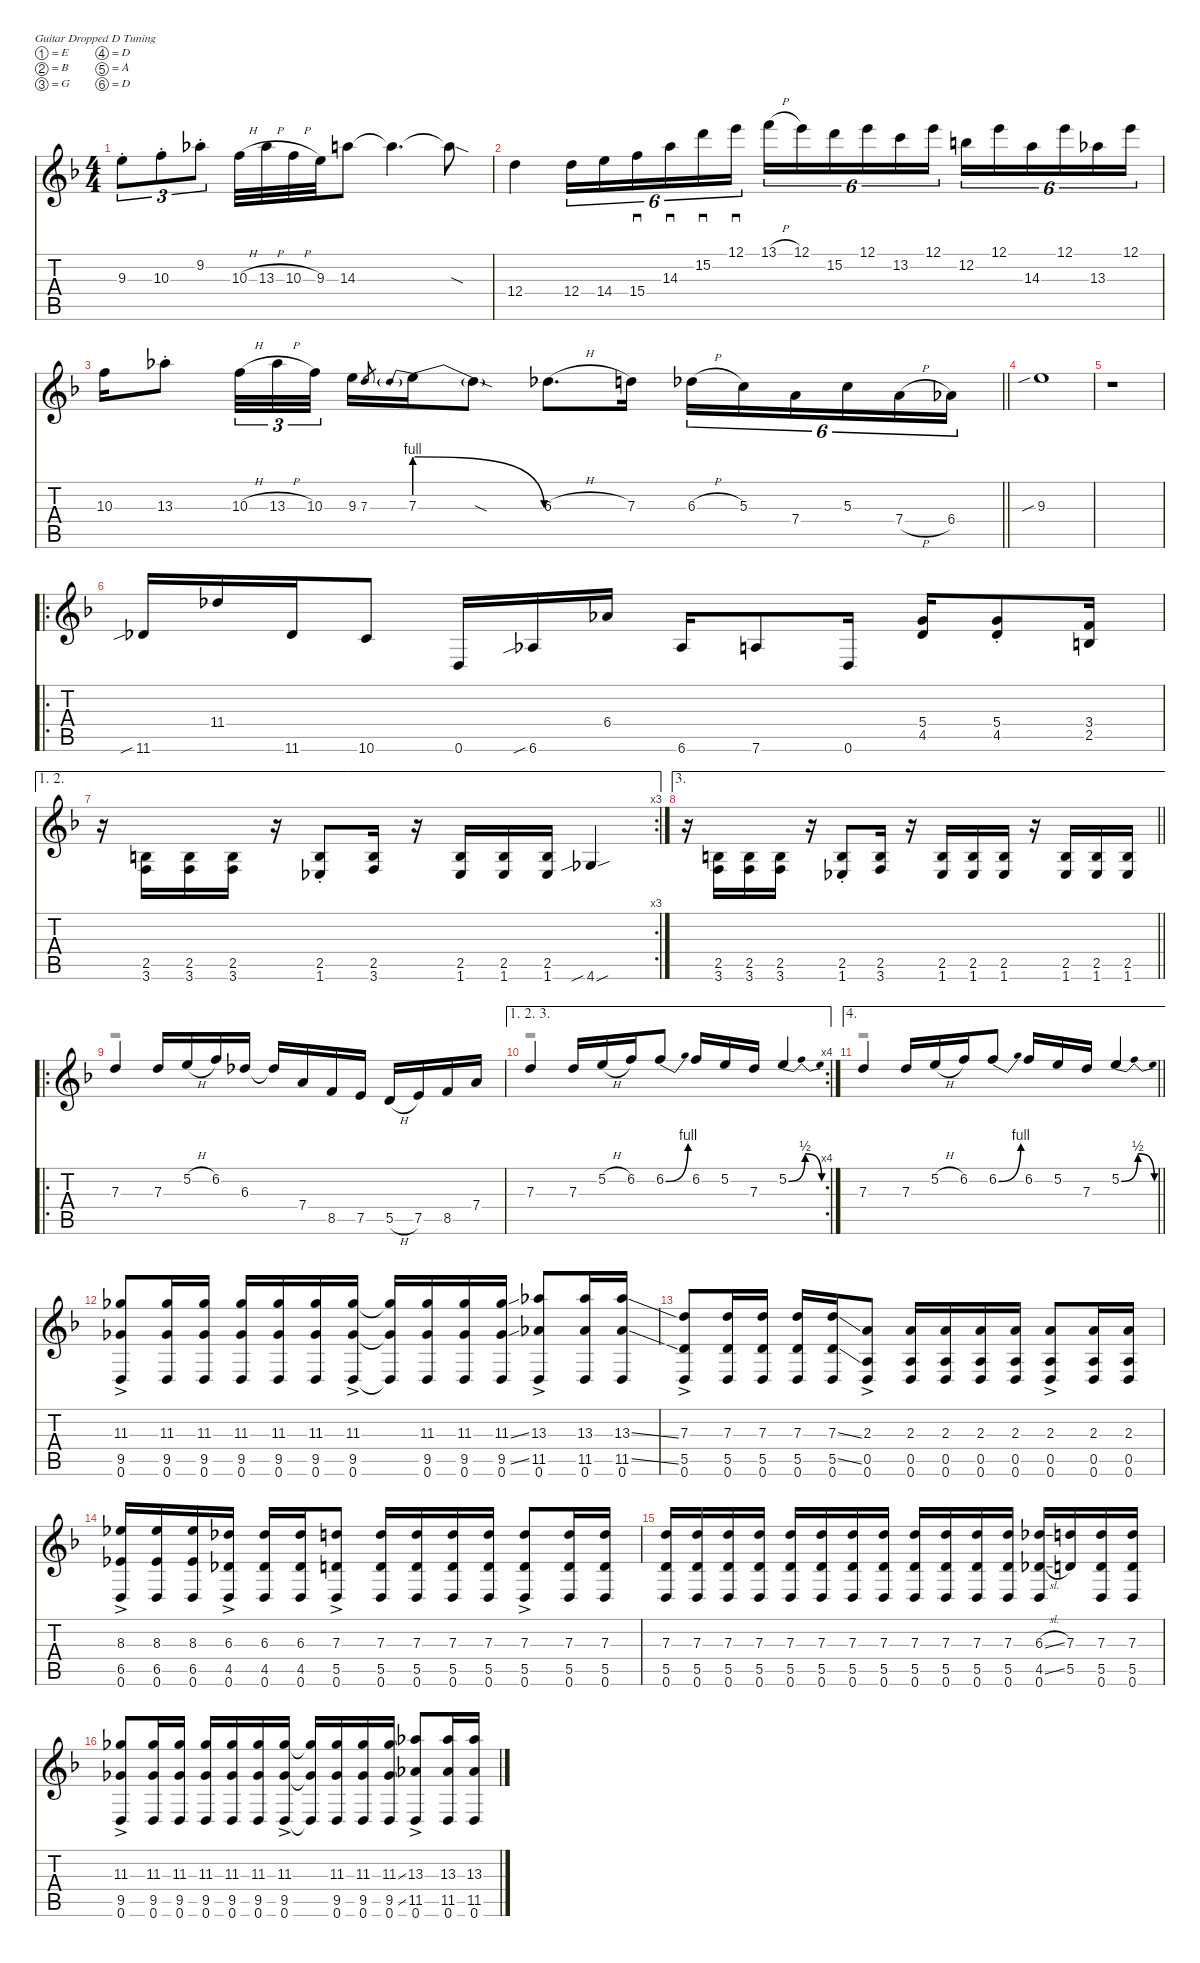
\defaultSystemsLayout 4
\hideDynamics
\bracketExtendMode nobrackets
\singleTrackTrackNamePolicy hidden
\multiTrackTrackNamePolicy hidden
\otherSystemsTrackNameOrientation horizontal
\track ("Guitar 1" "Guitar 1") {defaultSystemsLayout 4 mute instrument distortionguitar}
\staff {score tabs}
\tuning (E4 B3 G3 D3 A2 D2)
\voice
\ts (4 4)
\tempo (85 hide)
\clef g2
\ks dminor
9.3{st acc forcenatural}.8{tu (3 2) dy fff beam Down} 10.3{st acc forcenatural}.8{tu (3 2) beam Down} 9.2{st acc b}.8{tu (3 2) beam Down} 10.3{h acc forcenatural}.32{beam Down} 13.3{h acc b}.32{beam Down} 10.3{h acc forcenatural}.32{beam Down} 9.3{acc forcenatural}.32{beam Down} 14.3{acc forcenatural}.8{beam Down} 14.3{t acc forcenatural}.4{d dy f beam Down} 14.3{sod t acc forcenatural}.8{dy fff beam Down} |
\tempo (84 hide)
12.4{acc forcenatural}.4{beam Down} 12.4{acc forcenatural}.16{tu (6 4) beam Down} 14.4{acc forcenatural}.16{tu (6 4) beam Down} 15.4{acc forcenatural}.16{sd tu (6 4) beam Down} 14.3{acc forcenatural}.16{sd tu (6 4) beam Down} 15.2{acc forcenatural}.16{sd tu (6 4) beam Down} 12.1{acc forcenatural}.16{sd tu (6 4) beam Down} 13.1{h acc forcenatural}.16{tu (6 4) beam Down} 12.1{acc forcenatural}.16{tu (6 4) beam Down} 15.2{acc forcenatural}.16{tu (6 4) beam Down} 12.1{acc forcenatural}.16{tu (6 4) beam Down} 13.2{acc forcenatural}.16{tu (6 4) beam Down} 12.1{acc forcenatural}.16{tu (6 4) beam Down} 12.2{acc forcenatural}.16{tu (6 4) beam Down} 12.1{acc forcenatural}.16{tu (6 4) beam Down} 14.3{acc forcenatural}.16{tu (6 4) beam Down} 12.1{acc forcenatural}.16{tu (6 4) beam Down} 13.3{acc b}.16{tu (6 4) beam Down} 12.1{acc forcenatural}.16{tu (6 4) beam Down} |
\tempo (85 hide)
\barLineRight lightlight
10.3{acc forcenatural}.16{beam Down} 13.3{st acc b}.8{beam Down} 10.3{h acc forcenatural}.32{tu (3 2) beam Down} 13.3{h acc b}.32{tu (3 2) beam Down} 10.3{acc forcenatural}.32{tu (3 2) beam Down} 9.3{acc forcenatural}.16{beam Down} 7.3{acc forcenatural}.8{gr dy ff beam Up} 7.3{be (prebendrelease 0 4 60 0)}.16{dy fff beam Down} 7.3{sod t acc forcenatural}.8{beam Down} 6.3{h acc b}.8{d beam Down} 7.3{acc forcenatural}.16{beam Down} 6.3{h acc b}.16{tu (6 4) beam Down} 5.3{acc forcenatural}.16{tu (6 4) beam Down} 7.4{acc forcenatural}.16{tu (6 4) beam Down} 5.3{acc forcenatural}.16{tu (6 4) beam Down} 7.4{h acc forcenatural}.16{tu (6 4) beam Down} 6.4{acc b}.16{tu (6 4) beam Down} |
\tempo (84 hide)
9.3{sib acc forcenatural}.1{beam Down} |
\tempo (85 0.00625 hide)
r.1{beam Down} |
\ro
\tempo (84 0.00625 hide)
11.6{sib acc b}.16{beam Up} 11.4{acc b}.16{beam Up} 11.6{acc b}.16{beam Up} 10.6{acc forcenatural}.8{beam Up} 0.6{acc forcenatural}.16{beam Up} 6.6{sib acc b}.16{beam Up} 6.4{acc b}.16{beam Up} 6.6{acc b}.16{beam Up} 7.6{acc forcenatural}.8{beam Up} 0.6{acc forcenatural}.16{beam Up} (5.4{acc forcenatural} 4.5{acc b}).16{beam Up} (5.4{st acc forcenatural} 4.5{st acc b}).8{beam Up} (3.4{acc forcenatural} 2.5{acc forcenatural}).16{beam Up} |
\ae (1 2)
\rc 3
\tempo (85 hide)
r.16{beam Down} (2.5{acc forcenatural} 3.6{acc forcenatural}).16{beam Up} (2.5{acc forcenatural} 3.6{acc forcenatural}).16{beam Up} (2.5{acc forcenatural} 3.6{acc forcenatural}).16{beam Up} r.16{beam Up} (2.5{st acc forcenatural} 1.6{st acc b}).8{beam Up} (2.5{acc forcenatural} 3.6{acc forcenatural}).16{beam Up} r.16{beam Up} (2.5{acc forcenatural} 1.6{acc b}).16{beam Up} (2.5{acc forcenatural} 1.6{acc b}).16{beam Up} (2.5{acc forcenatural} 1.6{acc b}).16{beam Up} 4.6{sib sou acc b}.4{beam Up} |
\ae 3
\tempo (84 hide)
\barLineRight lightlight
r.16{beam Down} (2.5{acc forcenatural} 3.6{acc forcenatural}).16{beam Up} (2.5{acc forcenatural} 3.6{acc forcenatural}).16{beam Up} (2.5{acc forcenatural} 3.6{acc forcenatural}).16{beam Up} r.16{beam Up} (2.5{st acc forcenatural} 1.6{st acc b}).8{beam Up} (2.5{acc forcenatural} 3.6{acc forcenatural}).16{beam Up} r.16{beam Up} (2.5{acc forcenatural} 1.6{acc b}).16{beam Up} (2.5{acc forcenatural} 1.6{acc b}).16{beam Up} (2.5{acc forcenatural} 1.6{acc b}).16{beam Up} r.16{beam Up} (2.5{acc forcenatural} 1.6{acc b}).16{beam Up} (2.5{acc forcenatural} 1.6{acc b}).16{beam Up} (2.5{acc forcenatural} 1.6{acc b}).16{beam Up} |
\ro
\tempo (85 hide)
7.3{acc forcenatural}.4{dy ff beam Up} 7.3{acc forcenatural}.16{beam Up} 5.2{h acc forcenatural}.16{beam Up} 6.2{acc forcenatural}.16{beam Up} 6.3{acc b}.16{beam Up} 6.3{t acc b}.16{beam Up} 7.4{acc forcenatural}.16{beam Up} 8.5{acc forcenatural}.16{beam Up} 7.5{acc forcenatural}.16{beam Up} 5.5{h acc forcenatural}.16{beam Up} 7.5{acc forcenatural}.16{beam Up} 8.5{acc forcenatural}.16{beam Up} 7.4{acc forcenatural}.16{beam Up} |
\ae (1 2 3)
\rc 4
\tempo (84 0.00625 hide)
7.3{acc forcenatural}.4{beam Up} 7.3{acc forcenatural}.16{beam Up} 5.2{h acc forcenatural}.16{beam Up} 6.2{acc forcenatural}.16{beam Up} 6.2{be (bend 6 0 14.399999999999999 4) acc forcenatural}.8{beam Up} 6.2{acc forcenatural}.16{beam Up} 5.2{acc forcenatural}.16{beam Up} 7.3{acc forcenatural}.16{beam Up} 5.2{be (bendrelease 11.4 0 18 2 31.2 2 40.199999999999996 0) acc forcenatural}.4{dy f beam Up} |
\ae 4
\tempo (85 hide)
\barLineRight lightlight
7.3{acc forcenatural}.4{dy ff beam Up} 7.3{acc forcenatural}.16{beam Up} 5.2{h acc forcenatural}.16{beam Up} 6.2{acc forcenatural}.16{beam Up} 6.2{be (bend 6 0 14.399999999999999 4) acc forcenatural}.8{beam Up} 6.2{acc forcenatural}.16{beam Up} 5.2{acc forcenatural}.16{beam Up} 7.3{acc forcenatural}.16{beam Up} 5.2{be (bendrelease 11.4 0 18 2 31.2 2 40.199999999999996 0) acc forcenatural}.4{dy f beam Up} |
\tempo (84 hide)
(11.3{ac acc b} 9.5{ac acc b} 0.6{ac acc forcenatural}).8{beam Up} (11.3{acc b} 9.5{acc b} 0.6{acc forcenatural}).16{beam Up} (11.3{acc b} 9.5{acc b} 0.6{acc forcenatural}).16{beam Up} (11.3{acc b} 9.5{acc b} 0.6{acc forcenatural}).16{beam Up} (11.3{acc b} 9.5{acc b} 0.6{acc forcenatural}).16{beam Up} (11.3{acc b} 9.5{acc b} 0.6{acc forcenatural}).16{beam Up} (11.3{ac acc b} 9.5{ac acc b} 0.6{ac acc forcenatural}).16{beam Up} (11.3{t acc b} 9.5{t acc b} 0.6{t acc forcenatural}).16{beam Up} (11.3{acc b} 9.5{acc b} 0.6{acc forcenatural}).16{beam Up} (11.3{acc b} 9.5{acc b} 0.6{acc forcenatural}).16{beam Up} (11.3{ss acc b} 9.5{ss acc b} 0.6{acc forcenatural}).16{beam Up} (13.3{ac acc b} 11.5{ac acc b} 0.6{ac acc forcenatural}).8{beam Up} (13.3{acc b} 11.5{acc b} 0.6{acc forcenatural}).16{beam Up} (13.3{ss acc b} 11.5{ss acc b} 0.6{acc forcenatural}).16{beam Up} |
\tempo (85 0.00625 hide)
(7.3{ac acc forcenatural} 5.5{ac acc forcenatural} 0.6{ac acc forcenatural}).8{beam Up} (7.3{acc forcenatural} 5.5{acc forcenatural} 0.6{acc forcenatural}).16{beam Up} (7.3{acc forcenatural} 5.5{acc forcenatural} 0.6{acc forcenatural}).16{beam Up} (7.3{acc forcenatural} 5.5{acc forcenatural} 0.6{acc forcenatural}).16{beam Up} (7.3{ss acc forcenatural} 5.5{ss acc forcenatural} 0.6{acc forcenatural}).16{beam Up} (2.3{ac acc forcenatural} 0.5{ac acc forcenatural} 0.6{ac acc forcenatural}).8{beam Up} (2.3{acc forcenatural} 0.5{acc forcenatural} 0.6{acc forcenatural}).16{beam Up} (2.3{acc forcenatural} 0.5{acc forcenatural} 0.6{acc forcenatural}).16{beam Up} (2.3{acc forcenatural} 0.5{acc forcenatural} 0.6{acc forcenatural}).16{beam Up} (2.3{acc forcenatural} 0.5{acc forcenatural} 0.6{acc forcenatural}).16{beam Up} (2.3{ac acc forcenatural} 0.5{ac acc forcenatural} 0.6{ac acc forcenatural}).8{beam Up} (2.3{acc forcenatural} 0.5{acc forcenatural} 0.6{acc forcenatural}).16{beam Up} (2.3{acc forcenatural} 0.5{acc forcenatural} 0.6{acc forcenatural}).16{beam Up} |
\tempo (84 hide)
(8.3{ac acc b} 6.5{ac acc b} 0.6{ac acc forcenatural}).16{beam Up} (8.3{acc b} 6.5{acc b} 0.6{acc forcenatural}).16{beam Up} (8.3{acc b} 6.5{acc b} 0.6{acc forcenatural}).16{beam Up} (6.3{ac acc b} 4.5{ac acc b} 0.6{ac acc forcenatural}).16{beam Up} (6.3{acc b} 4.5{acc b} 0.6{acc forcenatural}).16{beam Up} (6.3{acc b} 4.5{acc b} 0.6{acc forcenatural}).16{beam Up} (7.3{ac acc forcenatural} 5.5{ac acc forcenatural} 0.6{ac acc forcenatural}).8{beam Up} (7.3{acc forcenatural} 5.5{acc forcenatural} 0.6{acc forcenatural}).16{beam Up} (7.3{acc forcenatural} 5.5{acc forcenatural} 0.6{acc forcenatural}).16{beam Up} (7.3{acc forcenatural} 5.5{acc forcenatural} 0.6{acc forcenatural}).16{beam Up} (7.3{acc forcenatural} 5.5{acc forcenatural} 0.6{acc forcenatural}).16{beam Up} (7.3{ac acc forcenatural} 5.5{ac acc forcenatural} 0.6{ac acc forcenatural}).8{beam Up} (7.3{acc forcenatural} 5.5{acc forcenatural} 0.6{acc forcenatural}).16{beam Up} (7.3{acc forcenatural} 5.5{acc forcenatural} 0.6{acc forcenatural}).16{beam Up} |
\tempo (85 hide)
(7.3{acc forcenatural} 5.5{acc forcenatural} 0.6{acc forcenatural}).16{dy mf beam Up} (7.3{acc forcenatural} 5.5{acc forcenatural} 0.6{acc forcenatural}).16{beam Up} (7.3{acc forcenatural} 5.5{acc forcenatural} 0.6{acc forcenatural}).16{beam Up} (7.3{acc forcenatural} 5.5{acc forcenatural} 0.6{acc forcenatural}).16{beam Up} (7.3{acc forcenatural} 5.5{acc forcenatural} 0.6{acc forcenatural}).16{beam Up} (7.3{acc forcenatural} 5.5{acc forcenatural} 0.6{acc forcenatural}).16{beam Up} (7.3{acc forcenatural} 5.5{acc forcenatural} 0.6{acc forcenatural}).16{beam Up} (7.3{acc forcenatural} 5.5{acc forcenatural} 0.6{acc forcenatural}).16{beam Up} (7.3{acc forcenatural} 5.5{acc forcenatural} 0.6{acc forcenatural}).16{beam Up} (7.3{acc forcenatural} 5.5{acc forcenatural} 0.6{acc forcenatural}).16{beam Up} (7.3{acc forcenatural} 5.5{acc forcenatural} 0.6{acc forcenatural}).16{beam Up} (7.3{acc forcenatural} 5.5{acc forcenatural} 0.6{acc forcenatural}).16{beam Up} (6.3{sl acc b} 4.5{sl acc b} 0.6{acc forcenatural}).16{beam Up} (7.3{acc forcenatural} 5.5{acc forcenatural}).16{beam Up} (7.3{acc forcenatural} 5.5{acc forcenatural} 0.6{acc forcenatural}).16{beam Up} (7.3{acc forcenatural} 5.5{acc forcenatural} 0.6{acc forcenatural}).16{beam Up} |
\tempo (84 0.00625 hide)
(11.3{ac acc b} 9.5{ac acc b} 0.6{ac acc forcenatural}).8{dy f beam Up} (11.3{acc b} 9.5{acc b} 0.6{acc forcenatural}).16{beam Up} (11.3{acc b} 9.5{acc b} 0.6{acc forcenatural}).16{beam Up} (11.3{acc b} 9.5{acc b} 0.6{acc forcenatural}).16{beam Up} (11.3{acc b} 9.5{acc b} 0.6{acc forcenatural}).16{beam Up} (11.3{acc b} 9.5{acc b} 0.6{acc forcenatural}).16{beam Up} (11.3{ac acc b} 9.5{ac acc b} 0.6{ac acc forcenatural}).16{beam Up} (11.3{t acc b} 9.5{t acc b} 0.6{t acc forcenatural}).16{beam Up} (11.3{acc b} 9.5{acc b} 0.6{acc forcenatural}).16{beam Up} (11.3{acc b} 9.5{acc b} 0.6{acc forcenatural}).16{beam Up} (11.3{ss acc b} 9.5{ss acc b} 0.6{acc forcenatural}).16{beam Up} (13.3{ac acc b} 11.5{ac acc b} 0.6{ac acc forcenatural}).8{beam Up} (13.3{acc b} 11.5{acc b} 0.6{acc forcenatural}).16{beam Up} (13.3{ss acc b} 11.5{ss acc b} 0.6{acc forcenatural}).16{beam Up}
\voice
\clef g2
\ottava regular
\simile none
\ks dminor
|
|
\barLineRight lightlight
|
|
|
|
|
\barLineRight lightlight
|
r.1{beam Down} |
r.1{beam Down} |
\barLineRight lightlight
r.1{beam Down} |
|
|
|
|
